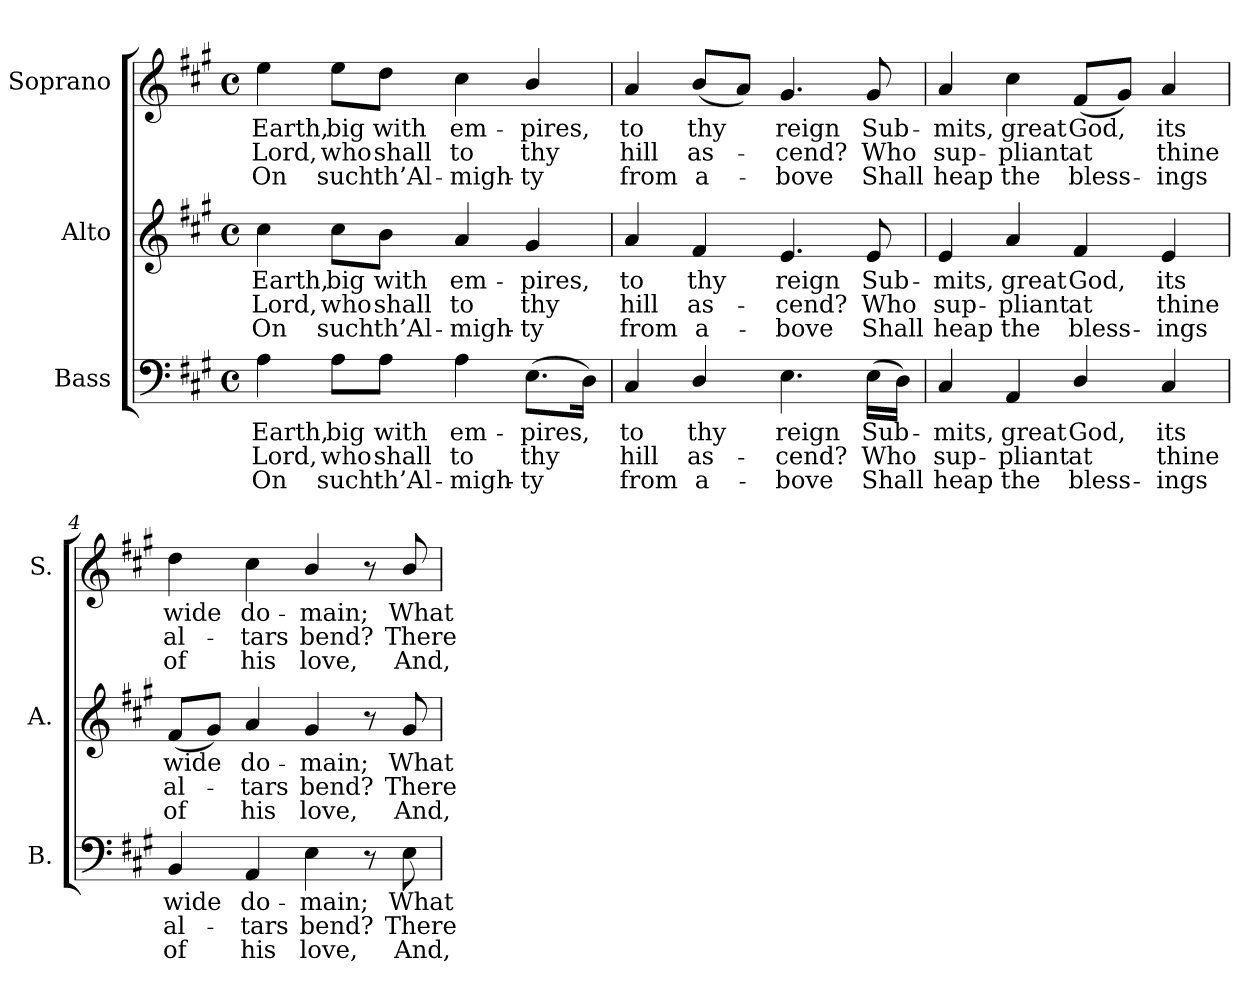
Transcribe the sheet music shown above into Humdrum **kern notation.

**kern	**text	**text	**text	**kern	**text	**text	**text	**kern	**text	**text	**text
*part3	*part3	*part3	*part3	*part2	*part2	*part2	*part2	*part1	*part1	*part1	*part1
*staff3	*staff3	*staff3	*staff3	*staff2	*staff2	*staff2	*staff2	*staff1	*staff1	*staff1	*staff1
*I"Bass	*	*	*	*I"Alto	*	*	*	*I"Soprano	*	*	*
*I'B.	*	*	*	*I'A.	*	*	*	*I'S.	*	*	*
!!LO:PB:g=z
*clefF4	*	*	*	*clefG2	*	*	*	*clefG2	*	*	*
*k[f#c#g#]	*	*	*	*k[f#c#g#]	*	*	*	*k[f#c#g#]	*	*	*
*A:	*	*	*	*A:	*	*	*	*A:	*	*	*
*M4/4	*	*	*	*M4/4	*	*	*	*M4/4	*	*	*
*met(c)	*	*	*	*met(c)	*	*	*	*met(c)	*	*	*
=1	=1	=1	=1	=1	=1	=1	=1	=1	=1	=1	=1
!	!LO:LY:b:color=#000000	!LO:LY:b:color=#000000	!LO:LY:b:color=#000000	!	!	!	!	!	!	!	!
!	!	!	!	!	!LO:LY:b:color=#000000	!LO:LY:b:color=#000000	!LO:LY:b:color=#000000	!	!	!	!
!	!	!	!	!	!	!	!	!	!LO:LY:b:color=#000000	!LO:LY:b:color=#000000	!LO:LY:b:color=#000000
4Ai\	Earth,	Lord,	On	4cc#i\	Earth,	Lord,	On	4eei\	Earth,	Lord,	On
!	!LO:LY:b:color=#000000	!LO:LY:b:color=#000000	!LO:LY:b:color=#000000	!	!	!	!	!	!	!	!
!	!	!	!	!	!LO:LY:b:color=#000000	!LO:LY:b:color=#000000	!LO:LY:b:color=#000000	!	!	!	!
!	!	!	!	!	!	!	!	!	!LO:LY:b:color=#000000	!LO:LY:b:color=#000000	!LO:LY:b:color=#000000
8Ai\L	big	who	such	8cc#i\L	big	who	such	8eei\L	big	who	such
!	!LO:LY:b:color=#000000	!LO:LY:b:color=#000000	!LO:LY:b:color=#000000	!	!	!	!	!	!	!	!
!	!	!	!	!	!LO:LY:b:color=#000000	!LO:LY:b:color=#000000	!LO:LY:b:color=#000000	!	!	!	!
!	!	!	!	!	!	!	!	!	!LO:LY:b:color=#000000	!LO:LY:b:color=#000000	!LO:LY:b:color=#000000
8Ai\J	with	shall	th’Al-	8bi\J	with	shall	th’Al-	8ddi\J	with	shall	th’Al-
!	!LO:LY:b:color=#000000	!LO:LY:b:color=#000000	!LO:LY:b:color=#000000	!	!	!	!	!	!	!	!
!	!	!	!	!	!LO:LY:b:color=#000000	!LO:LY:b:color=#000000	!LO:LY:b:color=#000000	!	!	!	!
!	!	!	!	!	!	!	!	!	!LO:LY:b:color=#000000	!LO:LY:b:color=#000000	!LO:LY:b:color=#000000
4Ai\	em-	to	-migh-	4ai/	em-	to	-migh-	4cc#i\	em-	to	-migh-
!	!LO:LY:b:color=#000000	!LO:LY:b:color=#000000	!LO:LY:b:color=#000000	!	!	!	!	!	!	!	!
!	!	!	!	!	!LO:LY:b:color=#000000	!LO:LY:b:color=#000000	!LO:LY:b:color=#000000	!	!	!	!
!	!	!	!	!	!	!	!	!	!LO:LY:b:color=#000000	!LO:LY:b:color=#000000	!LO:LY:b:color=#000000
(8.Ei\L	-pires,	thy	-ty	4g#i/	-pires,	thy	-ty	4bi/	-pires,	thy	-ty
16Di\Jk)	.	.	.	.	.	.	.	.	.	.	.
=2	=2	=2	=2	=2	=2	=2	=2	=2	=2	=2	=2
!	!LO:LY:b:color=#000000	!LO:LY:b:color=#000000	!LO:LY:b:color=#000000	!	!	!	!	!	!	!	!
!	!	!	!	!	!LO:LY:b:color=#000000	!LO:LY:b:color=#000000	!LO:LY:b:color=#000000	!	!	!	!
!	!	!	!	!	!	!	!	!	!LO:LY:b:color=#000000	!LO:LY:b:color=#000000	!LO:LY:b:color=#000000
4C#i/	to	hill	from	4ai/	to	hill	from	4ai/	to	hill	from
!	!LO:LY:b:color=#000000	!LO:LY:b:color=#000000	!LO:LY:b:color=#000000	!	!	!	!	!	!	!	!
!	!	!	!	!	!LO:LY:b:color=#000000	!LO:LY:b:color=#000000	!LO:LY:b:color=#000000	!	!	!	!
!	!	!	!	!	!	!	!	!	!LO:LY:b:color=#000000	!LO:LY:b:color=#000000	!LO:LY:b:color=#000000
4Di/	thy	as-	a-	4f#i/	thy	as-	a-	(8bi/L	thy	as-	a-
.	.	.	.	.	.	.	.	8ai/J)	.	.	.
!	!LO:LY:b:color=#000000	!LO:LY:b:color=#000000	!LO:LY:b:color=#000000	!	!	!	!	!	!	!	!
!	!	!	!	!	!LO:LY:b:color=#000000	!LO:LY:b:color=#000000	!LO:LY:b:color=#000000	!	!	!	!
!	!	!	!	!	!	!	!	!	!LO:LY:b:color=#000000	!LO:LY:b:color=#000000	!LO:LY:b:color=#000000
4.Ei\	reign	-cend?	-bove	4.ei/	reign	-cend?	-bove	4.g#i/	reign	-cend?	-bove
!	!LO:LY:b:color=#000000	!LO:LY:b:color=#000000	!LO:LY:b:color=#000000	!	!	!	!	!	!	!	!
!	!	!	!	!	!LO:LY:b:color=#000000	!LO:LY:b:color=#000000	!LO:LY:b:color=#000000	!	!	!	!
!	!	!	!	!	!	!	!	!	!LO:LY:b:color=#000000	!LO:LY:b:color=#000000	!LO:LY:b:color=#000000
(16Ei\LL	Sub-	Who	Shall	8ei/	Sub-	Who	Shall	8g#i/	Sub-	Who	Shall
16Di\JJ)	.	.	.	.	.	.	.	.	.	.	.
=3	=3	=3	=3	=3	=3	=3	=3	=3	=3	=3	=3
!	!LO:LY:b:color=#000000	!LO:LY:b:color=#000000	!LO:LY:b:color=#000000	!	!	!	!	!	!	!	!
!	!	!	!	!	!LO:LY:b:color=#000000	!LO:LY:b:color=#000000	!LO:LY:b:color=#000000	!	!	!	!
!	!	!	!	!	!	!	!	!	!LO:LY:b:color=#000000	!LO:LY:b:color=#000000	!LO:LY:b:color=#000000
4C#i/	-mits,	sup-	heap	4ei/	-mits,	sup-	heap	4ai/	-mits,	sup-	heap
!	!LO:LY:b:color=#000000	!LO:LY:b:color=#000000	!LO:LY:b:color=#000000	!	!	!	!	!	!	!	!
!	!	!	!	!	!LO:LY:b:color=#000000	!LO:LY:b:color=#000000	!LO:LY:b:color=#000000	!	!	!	!
!	!	!	!	!	!	!	!	!	!LO:LY:b:color=#000000	!LO:LY:b:color=#000000	!LO:LY:b:color=#000000
4AAi/	great	-pliant	the	4ai/	great	-pliant	the	4cc#i\	great	-pliant	the
!	!LO:LY:b:color=#000000	!LO:LY:b:color=#000000	!LO:LY:b:color=#000000	!	!	!	!	!	!	!	!
!	!	!	!	!	!LO:LY:b:color=#000000	!LO:LY:b:color=#000000	!LO:LY:b:color=#000000	!	!	!	!
!	!	!	!	!	!	!	!	!	!LO:LY:b:color=#000000	!LO:LY:b:color=#000000	!LO:LY:b:color=#000000
4Di/	God,	at	bless-	4f#i/	God,	at	bless-	(8f#i/L	God,	at	bless-
.	.	.	.	.	.	.	.	8g#i/J)	.	.	.
!	!LO:LY:b:color=#000000	!LO:LY:b:color=#000000	!LO:LY:b:color=#000000	!	!	!	!	!	!	!	!
!	!	!	!	!	!LO:LY:b:color=#000000	!LO:LY:b:color=#000000	!LO:LY:b:color=#000000	!	!	!	!
!	!	!	!	!	!	!	!	!	!LO:LY:b:color=#000000	!LO:LY:b:color=#000000	!LO:LY:b:color=#000000
4C#i/	its	thine	-ings	4ei/	its	thine	-ings	4ai/	its	thine	-ings
=4	=4	=4	=4	=4	=4	=4	=4	=4	=4	=4	=4
!	!LO:LY:b:color=#000000	!LO:LY:b:color=#000000	!LO:LY:b:color=#000000	!	!	!	!	!	!	!	!
!	!	!	!	!	!LO:LY:b:color=#000000	!LO:LY:b:color=#000000	!LO:LY:b:color=#000000	!	!	!	!
!	!	!	!	!	!	!	!	!	!LO:LY:b:color=#000000	!LO:LY:b:color=#000000	!LO:LY:b:color=#000000
4BBi/	wide	al-	of	(8f#i/L	wide	al-	of	4ddi\	wide	al-	of
.	.	.	.	8g#i/J)	.	.	.	.	.	.	.
!	!LO:LY:b:color=#000000	!LO:LY:b:color=#000000	!LO:LY:b:color=#000000	!	!	!	!	!	!	!	!
!	!	!	!	!	!LO:LY:b:color=#000000	!LO:LY:b:color=#000000	!LO:LY:b:color=#000000	!	!	!	!
!	!	!	!	!	!	!	!	!	!LO:LY:b:color=#000000	!LO:LY:b:color=#000000	!LO:LY:b:color=#000000
4AAi/	do-	-tars	his	4ai/	do-	-tars	his	4cc#i\	do-	-tars	his
!	!LO:LY:b:color=#000000	!LO:LY:b:color=#000000	!LO:LY:b:color=#000000	!	!	!	!	!	!	!	!
!	!	!	!	!	!LO:LY:b:color=#000000	!LO:LY:b:color=#000000	!LO:LY:b:color=#000000	!	!	!	!
!	!	!	!	!	!	!	!	!	!LO:LY:b:color=#000000	!LO:LY:b:color=#000000	!LO:LY:b:color=#000000
4Ei\	-main;	bend?	love,	4g#i/	-main;	bend?	love,	4bi/	-main;	bend?	love,
8r	.	.	.	8r	.	.	.	8r	.	.	.
!	!LO:LY:b:color=#000000	!LO:LY:b:color=#000000	!LO:LY:b:color=#000000	!	!	!	!	!	!	!	!
!	!	!	!	!	!LO:LY:b:color=#000000	!LO:LY:b:color=#000000	!LO:LY:b:color=#000000	!	!	!	!
!	!	!	!	!	!	!	!	!	!LO:LY:b:color=#000000	!LO:LY:b:color=#000000	!LO:LY:b:color=#000000
8Ei\	What-	There	And,	8g#i/	What-	There	And,	8bi/	What-	There	And,
=	=	=	=	=	=	=	=	=	=	=	=
*-	*-	*-	*-	*-	*-	*-	*-	*-	*-	*-	*-
